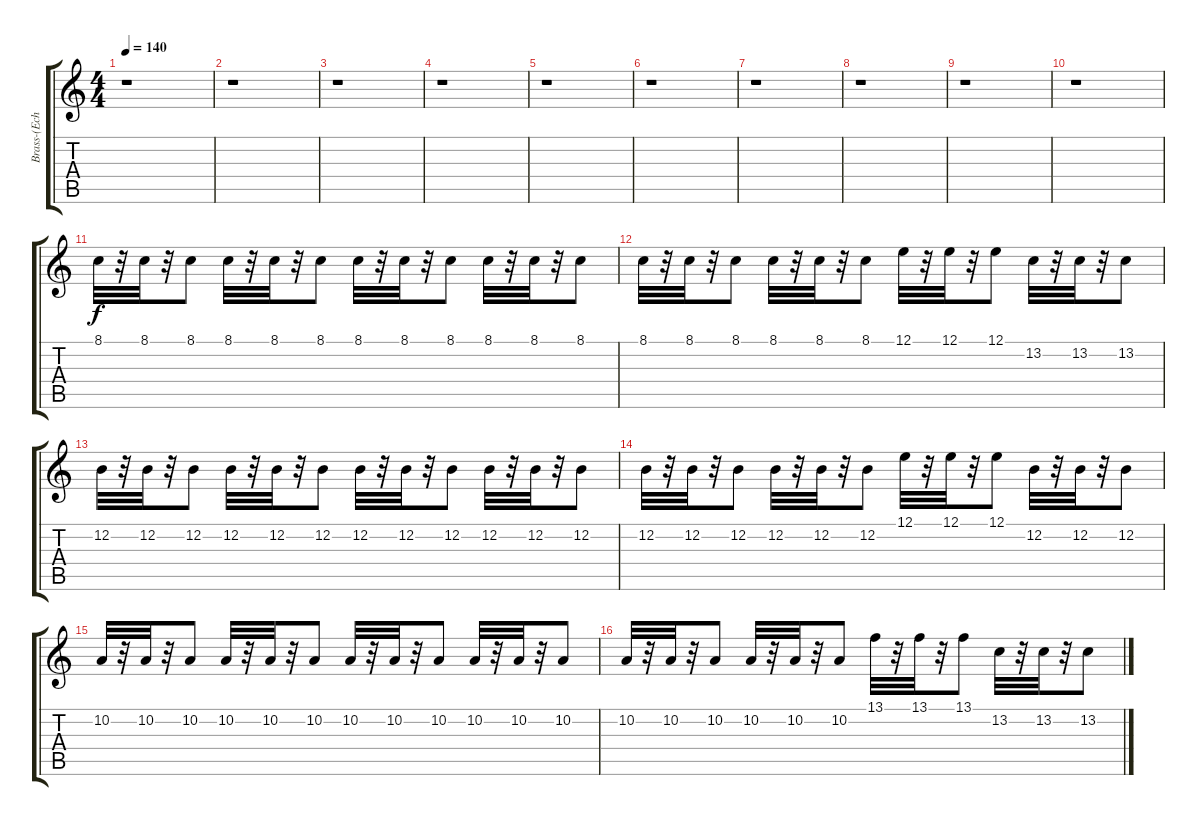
\track ("Brass-(Echo)" "Brass-(Ech") {instrument synthbrass1}
\staff {score tabs}
\tuning (E4 B3 G3 D3 A2 E2) {hide}
\ts (4 4)
\tempo 140
\clef g2
\ks c
r.1{dy f} |
r.1 |
r.1 |
r.1 |
r.1 |
r.1 |
r.1 |
r.1 |
r.1 |
r.1 |
8.1.32 r.32 8.1.32 r.32 8.1.8 8.1.32 r.32 8.1.32 r.32 8.1.8 8.1.32 r.32 8.1.32 r.32 8.1.8 8.1.32 r.32 8.1.32 r.32 8.1.8 |
8.1.32 r.32 8.1.32 r.32 8.1.8 8.1.32 r.32 8.1.32 r.32 8.1.8 12.1.32 r.32 12.1.32 r.32 12.1.8 13.2.32 r.32 13.2.32 r.32 13.2.8 |
12.2.32 r.32 12.2.32 r.32 12.2.8 12.2.32 r.32 12.2.32 r.32 12.2.8 12.2.32 r.32 12.2.32 r.32 12.2.8 12.2.32 r.32 12.2.32 r.32 12.2.8 |
12.2.32 r.32 12.2.32 r.32 12.2.8 12.2.32 r.32 12.2.32 r.32 12.2.8 12.1.32 r.32 12.1.32 r.32 12.1.8 12.2.32 r.32 12.2.32 r.32 12.2.8 |
10.2.32 r.32 10.2.32 r.32 10.2.8 10.2.32 r.32 10.2.32 r.32 10.2.8 10.2.32 r.32 10.2.32 r.32 10.2.8 10.2.32 r.32 10.2.32 r.32 10.2.8 |
10.2.32 r.32 10.2.32 r.32 10.2.8 10.2.32 r.32 10.2.32 r.32 10.2.8 13.1.32 r.32 13.1.32 r.32 13.1.8 13.2.32 r.32 13.2.32 r.32 13.2.8
